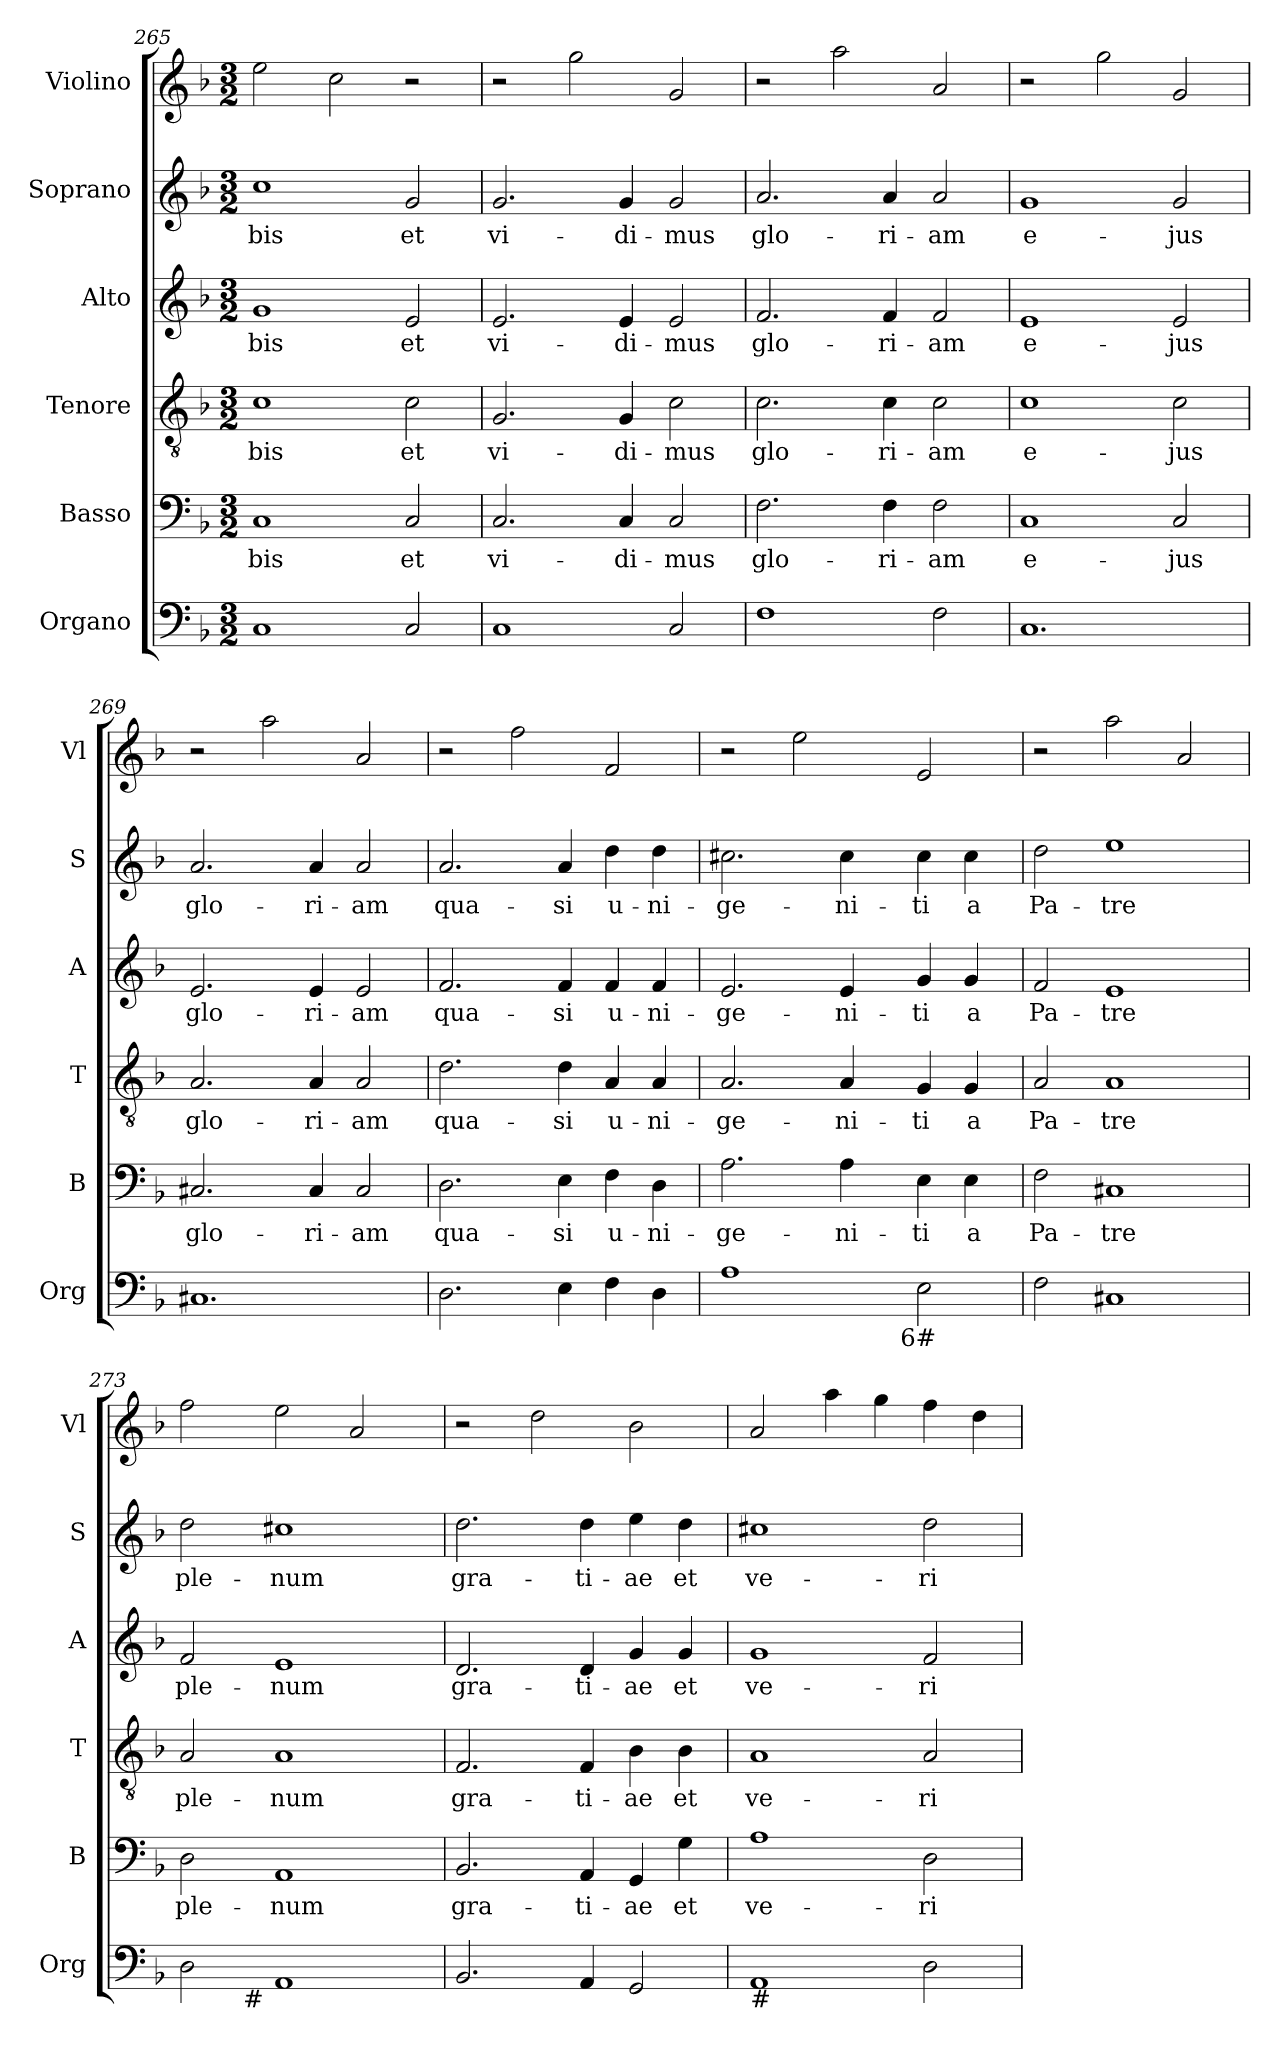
**kern	**kern	**text	**kern	**text	**kern	**text	**kern	**text	**kern
*part6	*part5	*part5	*part4	*part4	*part3	*part3	*part2	*part2	*part1
*staff6	*staff5	*staff5	*staff4	*staff4	*staff3	*staff3	*staff2	*staff2	*staff1
*I"Organo	*I"Basso	*	*I"Tenore	*	*I"Alto	*	*I"Soprano	*	*I"Violino
*I'Org	*I'B	*	*I'T	*	*I'A	*	*I'S	*	*I'Vl
*clefF4	*clefF4	*	*clefGv2	*	*clefG2	*	*clefG2	*	*clefG2
*k[b-]	*k[b-]	*	*k[b-]	*	*k[b-]	*	*k[b-]	*	*k[b-]
*F:	*F:	*	*F:	*	*F:	*	*F:	*	*F:
*M3/2	*M3/2	*	*M3/2	*	*M3/2	*	*M3/2	*	*M3/2
=265	=265	=265	=265	=265	=265	=265	=265	=265	=265
!	!	!LO:LY:b:cj	!	!LO:LY:b:cj	!	!LO:LY:b:cj	!	!LO:LY:b:cj	!
1C	1C	-bis	1c	-bis	1g	-bis	1cc	-bis	2ee\
.	.	.	.	.	.	.	.	.	2cc\
!	!	!LO:LY:b:cj	!	!LO:LY:b:cj	!	!LO:LY:b:cj	!	!LO:LY:b:cj	!
2C/	2C/	et	2c\	et	2e/	et	2g/	et	2r
=266	=266	=266	=266	=266	=266	=266	=266	=266	=266
!	!	!LO:LY:b:cj	!	!LO:LY:b:cj	!	!LO:LY:b:cj	!	!LO:LY:b:cj	!
1C	2.C/	vi-	2.G/	vi-	2.e/	vi-	2.g/	vi-	2r
.	.	.	.	.	.	.	.	.	2gg\
!	!	!LO:LY:b	!	!LO:LY:b	!	!LO:LY:b	!	!LO:LY:b	!
.	4C/	-di-	4G/	-di-	4e/	-di-	4g/	-di-	.
!	!	!LO:LY:b:cj	!	!LO:LY:b:cj	!	!LO:LY:b:cj	!	!LO:LY:b:cj	!
2C/	2C/	-mus	2c\	-mus	2e/	-mus	2g/	-mus	2g/
=267	=267	=267	=267	=267	=267	=267	=267	=267	=267
!	!	!LO:LY:b:cj	!	!LO:LY:b:cj	!	!LO:LY:b:cj	!	!LO:LY:b:cj	!
1F	2.F\	glo-	2.c\	glo-	2.f/	glo-	2.a/	glo-	2r
.	.	.	.	.	.	.	.	.	2aa\
!	!	!LO:LY:b:cj	!	!LO:LY:b:cj	!	!LO:LY:b:cj	!	!LO:LY:b:cj	!
.	4F\	-ri-	4c\	-ri-	4f/	-ri-	4a/	-ri-	.
!	!	!LO:LY:b:cj	!	!LO:LY:b:cj	!	!LO:LY:b:cj	!	!LO:LY:b:cj	!
2F\	2F\	-am	2c\	-am	2f/	-am	2a/	-am	2a/
=268	=268	=268	=268	=268	=268	=268	=268	=268	=268
!	!	!LO:LY:b:rj	!	!LO:LY:b:rj	!	!LO:LY:b:rj	!	!LO:LY:b:rj	!
1.C	1C	e-	1c	e-	1e	e-	1g	e-	2r
.	.	.	.	.	.	.	.	.	2gg\
!	!	!LO:LY:b:cj	!	!LO:LY:b:cj	!	!LO:LY:b:cj	!	!LO:LY:b:cj	!
.	2C/	-jus	2c\	-jus	2e/	-jus	2g/	-jus	2g/
!!LO:PB:g=z
=269	=269	=269	=269	=269	=269	=269	=269	=269	=269
!	!	!LO:LY:b:cj	!	!LO:LY:b:cj	!	!LO:LY:b:cj	!	!LO:LY:b:cj	!
1.C#X<	2.C#X/	glo-	2.A/	glo-	2.e/	glo-	2.a/	glo-	2r
.	.	.	.	.	.	.	.	.	2aa\
!	!	!LO:LY:b:cj	!	!LO:LY:b:cj	!	!LO:LY:b:cj	!	!LO:LY:b:cj	!
.	4C#/	-ri-	4A/	-ri-	4e/	-ri-	4a/	-ri-	.
!	!	!LO:LY:b:cj	!	!LO:LY:b:cj	!	!LO:LY:b:cj	!	!LO:LY:b:cj	!
.	2C#/	-am	2A/	-am	2e/	-am	2a/	-am	2a/
=270	=270	=270	=270	=270	=270	=270	=270	=270	=270
!	!	!LO:LY:b:cj	!	!LO:LY:b:cj	!	!LO:LY:b:cj	!	!LO:LY:b:cj	!
2.D\	2.D\	qua-	2.d\	qua-	2.f/	qua-	2.a/	qua-	2r
.	.	.	.	.	.	.	.	.	2ff\
!	!	!LO:LY:b:cj	!	!LO:LY:b:cj	!	!LO:LY:b:cj	!	!LO:LY:b:cj	!
4E\	4E\	-si	4d\	-si	4f/	-si	4a/	-si	.
!	!	!LO:LY:b:cj	!	!LO:LY:b:cj	!	!LO:LY:b:cj	!	!LO:LY:b:cj	!
4F\	4F\	u-	4A/	u-	4f/	u-	4dd\	u-	2f/
!	!	!LO:LY:b:cj	!	!LO:LY:b:cj	!	!LO:LY:b:cj	!	!LO:LY:b:cj	!
4D\	4D\	-ni-	4A/	-ni-	4f/	-ni-	4dd\	-ni-	.
=271	=271	=271	=271	=271	=271	=271	=271	=271	=271
!LO:TX:b:t=3#	!	!	!	!	!	!	!	!	!
!	!	!LO:LY:b:cj	!	!LO:LY:b:cj	!	!LO:LY:b:cj	!	!LO:LY:b:cj	!
*^	*	*	*	*	*	*	*	*	*
1A	2ryy	2.A\	-ge-	2.A/	-ge-	2.e/	-ge-	2.cc#X\	-ge-	2r
.	4ryy	.	.	.	.	.	.	.	.	2ee\
!	!	!	!LO:LY:b:cj	!	!LO:LY:b:cj	!	!LO:LY:b:cj	!	!LO:LY:b:cj	!
.	8ryy	4A\	-ni-	4A/	-ni-	4e/	-ni-	4cc#\	-ni-	.
.	16ryy	.	.	.	.	.	.	.	.	.
.	64ryy	.	.	.	.	.	.	.	.	.
!	!LO:TX:b:t=6#	!	!	!	!	!	!	!	!	!
.	2ryy	.	.	.	.	.	.	.	.	.
!	!	!	!LO:LY:b:cj	!	!LO:LY:b:cj	!	!LO:LY:b:cj	!	!LO:LY:b:cj	!
2E\	.	4E\	-ti	4G/	-ti	4g/	-ti	4cc#\	-ti	2e/
!	!	!	!LO:LY:b:cj	!	!LO:LY:b:cj	!	!LO:LY:b:cj	!	!LO:LY:b:cj	!
.	.	4E\	a	4G/	a	4g/	a	4cc#\	a	.
.	32.ryy	.	.	.	.	.	.	.	.	.
=272	=272	=272	=272	=272	=272	=272	=272	=272	=272	=272
!	!	!	!LO:LY:b:cj	!	!LO:LY:b:cj	!	!LO:LY:b:cj	!	!LO:LY:b:cj	!
*v	*v	*	*	*	*	*	*	*	*	*
2F<\	2F\	Pa-	2A/	Pa-	2f/	Pa-	2dd\	Pa-	2r
!	!	!LO:LY:b:cj	!	!LO:LY:b:cj	!	!LO:LY:b:cj	!	!LO:LY:b:cj	!
1C#X<	1C#X	-tre	1A	-tre	1e	-tre	1ee	-tre	2aa\
.	.	.	.	.	.	.	.	.	2a/
=273	=273	=273	=273	=273	=273	=273	=273	=273	=273
!	!	!LO:LY:b:cj	!	!LO:LY:b:cj	!	!LO:LY:b:cj	!	!LO:LY:b:cj	!
*^	*	*	*	*	*	*	*	*	*
2D\	4.ryy	2D\	ple-	2A/	ple-	2f/	ple-	2dd\	ple-	2ff\
!	!LO:TX:b:t=#	!	!	!	!	!	!	!	!	!
.	1ryy	.	.	.	.	.	.	.	.	.
!	!	!	!LO:LY:b:cj	!	!LO:LY:b:cj	!	!LO:LY:b:cj	!	!LO:LY:b:cj	!
1AA	.	1AA	-num	1A	-num	1e	-num	1cc#X	-num	2ee\
.	.	.	.	.	.	.	.	.	.	2a/
.	8ryy	.	.	.	.	.	.	.	.	.
=274	=274	=274	=274	=274	=274	=274	=274	=274	=274	=274
!	!	!	!LO:LY:b:cj	!	!LO:LY:b:cj	!	!LO:LY:b:cj	!	!LO:LY:b:cj	!
*v	*v	*	*	*	*	*	*	*	*	*
2.BB-/	2.BB-/	gra-	2.F/	gra-	2.d/	gra-	2.dd\	gra-	2r
.	.	.	.	.	.	.	.	.	2dd\
!	!	!LO:LY:b:cj	!	!LO:LY:b:cj	!	!LO:LY:b:cj	!	!LO:LY:b:cj	!
4AA/	4AA/	-ti-	4F/	-ti-	4d/	-ti-	4dd\	-ti-	.
!	!	!LO:LY:b:cj	!	!LO:LY:b:cj	!	!LO:LY:b:cj	!	!LO:LY:b:cj	!
2GG/	4GG/	-ae	4B-\	-ae	4g/	-ae	4ee\	-ae	2b-\
!	!	!LO:LY:b:cj	!	!LO:LY:b:cj	!	!LO:LY:b:cj	!	!LO:LY:b:cj	!
.	4G\	et	4B-\	et	4g/	et	4dd\	et	.
!!LO:LB:g=z
=275	=275	=275	=275	=275	=275	=275	=275	=275	=275
!LO:TX:b:t=#	!	!	!	!	!	!	!	!	!
!	!	!LO:LY:b:cj	!	!LO:LY:b:cj	!	!LO:LY:b:cj	!	!LO:LY:b:cj	!
1AA	1A	ve-	1A	ve-	1g	ve-	1cc#X	ve-	2a/
.	.	.	.	.	.	.	.	.	4aa\
.	.	.	.	.	.	.	.	.	4gg\
!	!	!LO:LY:b:cj	!	!LO:LY:b:cj	!	!LO:LY:b:cj	!	!LO:LY:b:cj	!
2D\	2D\	-ri-	2A/	-ri-	2f/	-ri-	2dd\	-ri-	4ff\
.	.	.	.	.	.	.	.	.	4dd\
=	=	=	=	=	=	=	=	=	=
*-	*-	*-	*-	*-	*-	*-	*-	*-	*-
